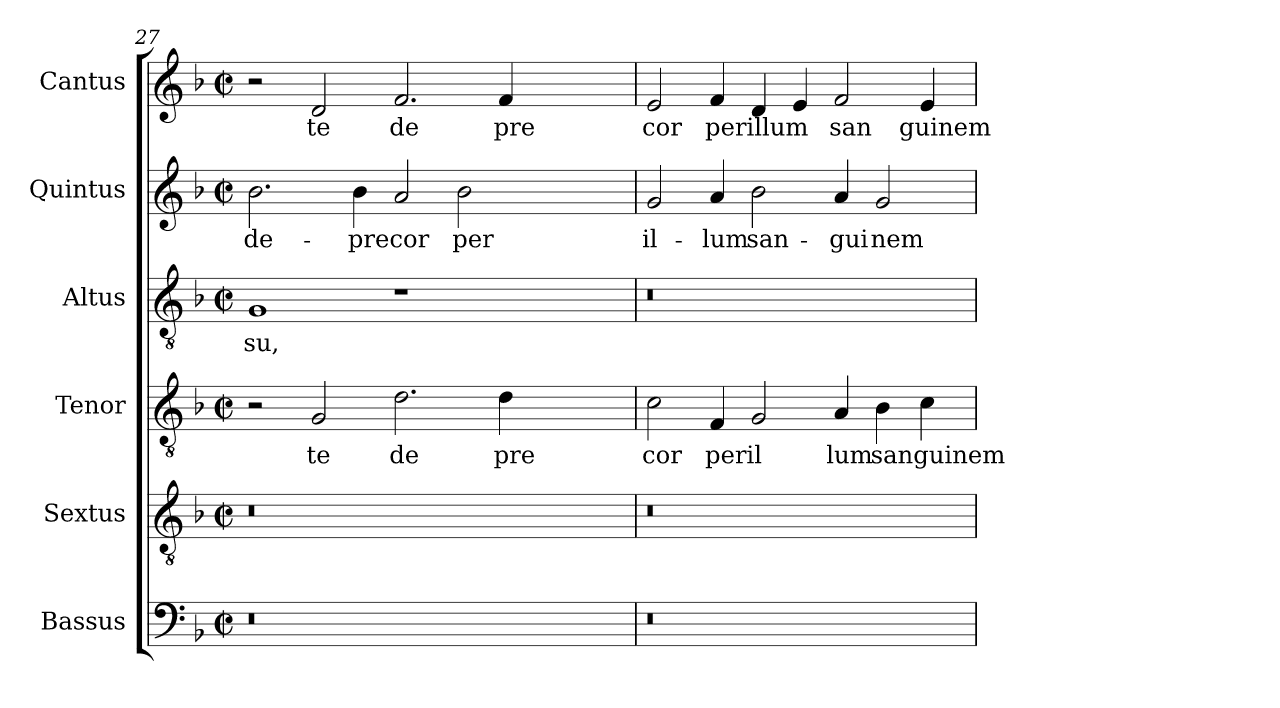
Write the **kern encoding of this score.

**kern	**kern	**kern	**text	**kern	**text	**kern	**text	**kern	**text
*part6	*part5	*part4	*part4	*part3	*part3	*part2	*part2	*part1	*part1
*staff6	*staff5	*staff4	*staff4	*staff3	*staff3	*staff2	*staff2	*staff1	*staff1
*I"Bassus	*I"Sextus	*I"Tenor	*	*I"Altus	*	*I"Quintus	*	*I"Cantus	*
*clefF4	*clefGv2	*clefGv2	*	*clefGv2	*	*clefG2	*	*clefG2	*
*k[b-]	*k[b-]	*k[b-]	*	*k[b-]	*	*k[b-]	*	*k[b-]	*
*F:	*F:	*F:	*	*F:	*	*F:	*	*F:	*
*M2/2	*M2/2	*M2/2	*	*M2/2	*	*M2/2	*	*M2/2	*
*met(c|)	*met(c|)	*met(c|)	*	*met(c|)	*	*met(c|)	*	*met(c|)	*
=27	=27	=27	=27	=27	=27	=27	=27	=27	=27
!	!	!	!	!	!LO:LY:b:cj	!	!LO:LY:b:cj	!	!
0r	0r	2r	.	1G	su,	2.b-\	de-	2r	.
!	!	!	!LO:LY:b:cj	!	!	!	!	!	!LO:LY:b:cj
.	.	2G/	te	.	.	.	.	2d/	te
!	!	!	!	!	!	!	!LO:LY:b:cj	!	!
.	.	.	.	.	.	4b-\	-precor	.	.
!	!	!	!LO:LY:b:cj	!LO:N:vis=1	!	!	!	!	!LO:LY:b:cj
.	.	2.d\	de	0r	.	2a/	.	2.f/	de
!	!	!	!	!	!	!	!LO:LY:b:cj	!	!
.	.	.	.	.	.	2b-\	per	.	.
!	!	!	!LO:LY:b:cj	!	!	!	!	!	!LO:LY:b:cj
.	.	4d\	pre	.	.	.	.	4f/	pre
1ryy	1ryy	1ryy	.	.	.	1ryy	.	1ryy	.
=28	=28	=28	=28	=28	=28	=28	=28	=28	=28
!	!	!	!LO:LY:b:cj	!	!	!	!LO:LY:b:cj	!	!LO:LY:b:cj
0r	0r	2c\	cor	0r	.	2g/	il-	2e/	cor
!	!	!	!LO:LY:b:cj	!	!	!	!LO:LY:b:cj	!	!LO:LY:b:cj
.	.	4F/	per	.	.	4a/	-lum	4f/	per
!	!	!	!LO:LY:b:cj	!	!	!	!LO:LY:b:cj	!	!LO:LY:b
.	.	2G/	il	.	.	2b-\	san-	4d/	illum
.	.	.	.	.	.	.	.	4e/	.
!	!	!	!LO:LY:b:cj	!	!	!	!LO:LY:b:cj	!	!LO:LY:b:cj
.	.	4A/	lum	.	.	4a/	-gui	2f/	san
!	!	!	!LO:LY:b	!	!	!	!LO:LY:b:cj	!	!
.	.	4B-\	sanguinem	.	.	2g/	nem	.	.
!	!	!	!	!	!	!	!	!	!LO:LY:b
.	.	4c\	.	.	.	.	.	4e/	guinem
=	=	=	=	=	=	=	=	=	=
*-	*-	*-	*-	*-	*-	*-	*-	*-	*-
